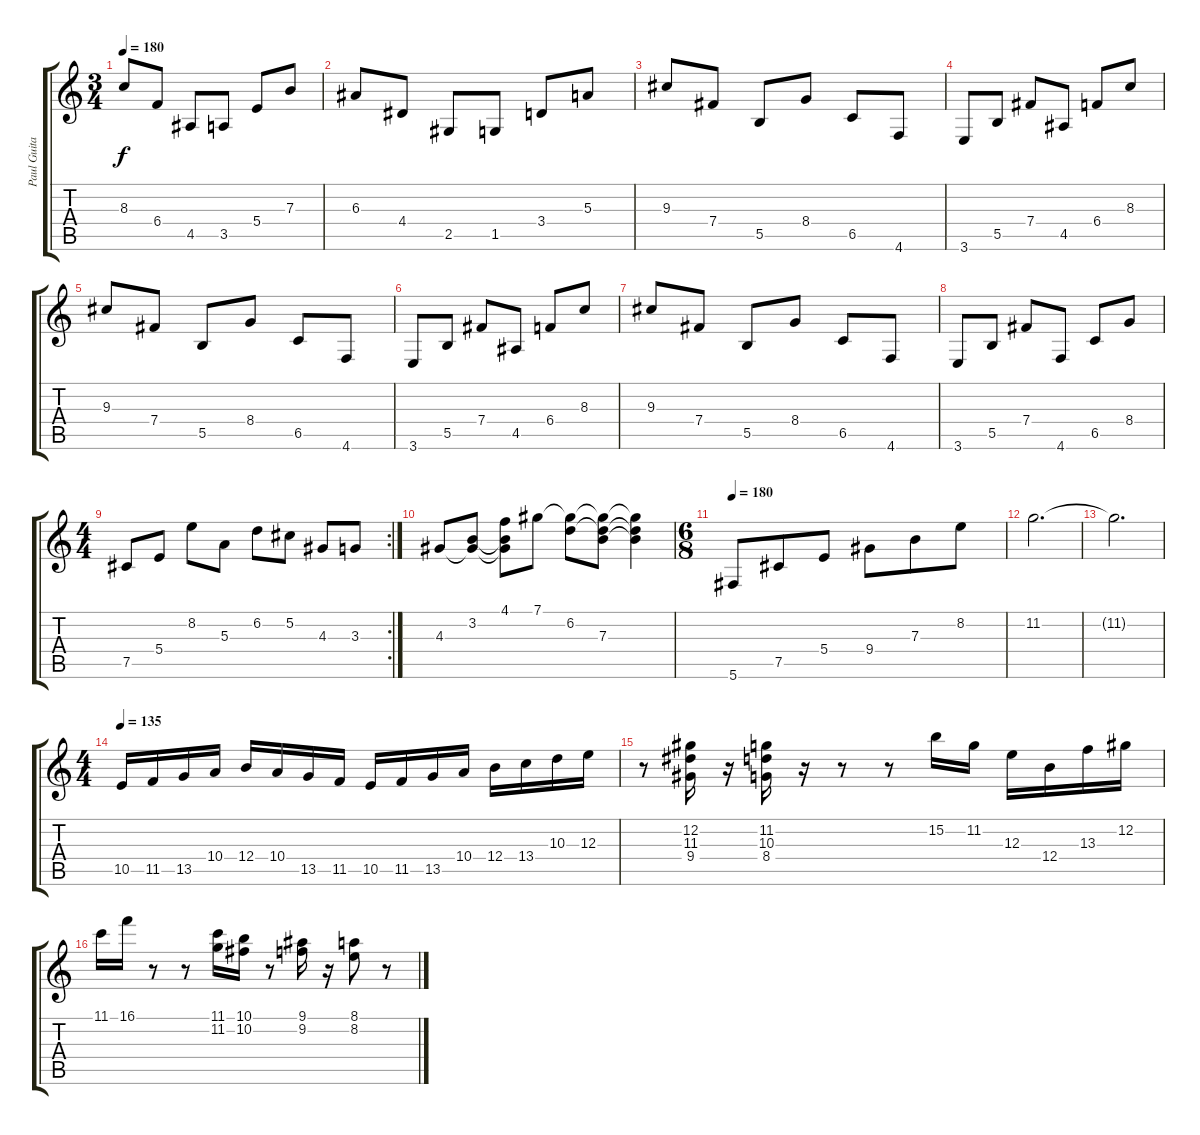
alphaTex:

\track ("Paul Guitar" "Paul Guita") {instrument overdrivenguitar}
\staff {score tabs}
\tuning (Db4 Ab3 E3 B2 Gb2 Db2) {hide}
\ts (3 4)
\tempo 180
\clef g2
\ks c
8.3.8{dy f} 6.4.8 4.5.8 3.5.8 5.4.8 7.3.8 |
6.3.8 4.4.8 2.5.8 1.5.8 3.4.8 5.3.8 |
9.3.8 7.4.8 5.5.8 8.4.8 6.5.8 4.6.8 |
3.6.8 5.5.8 7.4.8 4.5.8 6.4.8 8.3.8 |
9.3.8 7.4.8 5.5.8 8.4.8 6.5.8 4.6.8 |
3.6.8 5.5.8 7.4.8 4.5.8 6.4.8 8.3.8 |
9.3.8 7.4.8 5.5.8 8.4.8 6.5.8 4.6.8 |
3.6.8 5.5.8 7.4.8 4.6.8 6.5.8 8.4.8 |
\rc 2
\ts (4 4)
7.5.8 5.4.8 8.2.8 5.3.8 6.2.8 5.2.8 4.3.8 3.3.8 |
4.3.8 (3.2 4.3{t}).8 (4.1 3.2{t} 4.3{t}).8 7.1.8 (7.1{t} 6.2).8 (7.1{t} 6.2{t} 7.3).8 (7.1{t} 6.2{t} 7.3{t}).4 |
\ts (6 8)
\tempo 180
5.6.8 7.5.8 5.4.8 9.4.8 7.3.8 8.2.8 |
11.2.2{d} |
11.2{t}.2{d} |
\ts (4 4)
\tempo 135
10.5.16 11.5.16 13.5.16 10.4.16 12.4.16 10.4.16 13.5.16 11.5.16 10.5.16 11.5.16 13.5.16 10.4.16 12.4.16 13.4.16 10.3.16 12.3.16 |
r.8 (12.2 11.3 9.4).16 r.16 (11.2 10.3 8.4).16 r.16 r.8 r.8 15.2.16 11.2.16 12.3.16 12.4.16 13.3.16 12.2.16 |
11.1.16 16.1.16 r.8 r.8 (11.1 11.2).16 (10.1 10.2).16 r.8 (9.1 9.2).16 r.16 (8.1 8.2).8 r.8
